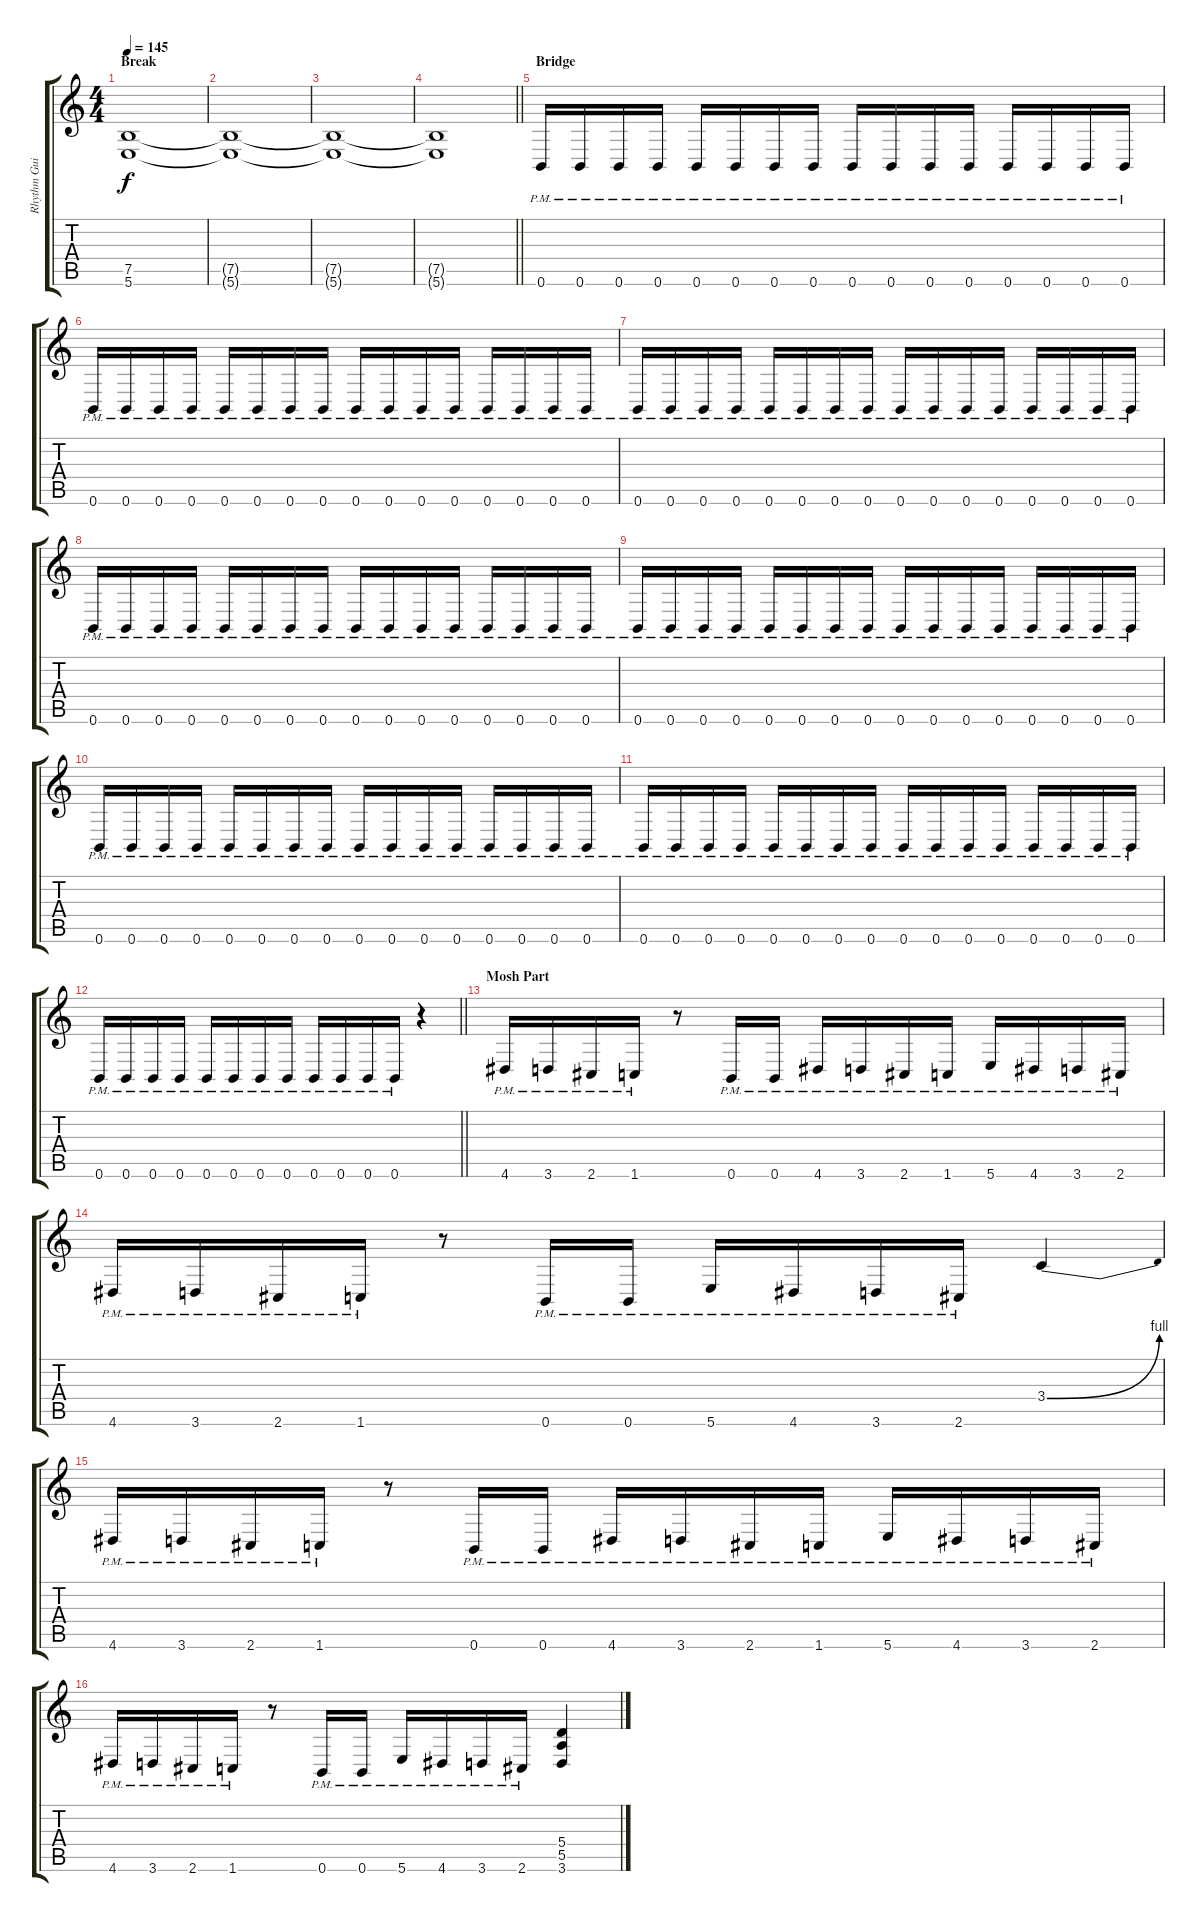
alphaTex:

\track ("Rhythm Guitar" "Rhythm Gui") {instrument distortionguitar}
\staff {score tabs}
\tuning (B3 Gb3 D3 A2 E2 B1) {hide}
\ts (4 4)
\section ("" "Break")
\tempo 145
\clef g2
\ks c
(7.5 5.6).1{dy f} |
(7.5{t} 5.6{t}).1 |
(7.5{t} 5.6{t}).1 |
\barLineRight lightlight
(7.5{t} 5.6{t}).1 |
\section ("" "Bridge")
0.6{pm}.16 0.6{pm}.16 0.6{pm}.16 0.6{pm}.16 0.6{pm}.16 0.6{pm}.16 0.6{pm}.16 0.6{pm}.16 0.6{pm}.16 0.6{pm}.16 0.6{pm}.16 0.6{pm}.16 0.6{pm}.16 0.6{pm}.16 0.6{pm}.16 0.6{pm}.16 |
0.6{pm}.16 0.6{pm}.16 0.6{pm}.16 0.6{pm}.16 0.6{pm}.16 0.6{pm}.16 0.6{pm}.16 0.6{pm}.16 0.6{pm}.16 0.6{pm}.16 0.6{pm}.16 0.6{pm}.16 0.6{pm}.16 0.6{pm}.16 0.6{pm}.16 0.6{pm}.16 |
0.6{pm}.16 0.6{pm}.16 0.6{pm}.16 0.6{pm}.16 0.6{pm}.16 0.6{pm}.16 0.6{pm}.16 0.6{pm}.16 0.6{pm}.16 0.6{pm}.16 0.6{pm}.16 0.6{pm}.16 0.6{pm}.16 0.6{pm}.16 0.6{pm}.16 0.6{pm}.16 |
0.6{pm}.16 0.6{pm}.16 0.6{pm}.16 0.6{pm}.16 0.6{pm}.16 0.6{pm}.16 0.6{pm}.16 0.6{pm}.16 0.6{pm}.16 0.6{pm}.16 0.6{pm}.16 0.6{pm}.16 0.6{pm}.16 0.6{pm}.16 0.6{pm}.16 0.6{pm}.16 |
0.6{pm}.16 0.6{pm}.16 0.6{pm}.16 0.6{pm}.16 0.6{pm}.16 0.6{pm}.16 0.6{pm}.16 0.6{pm}.16 0.6{pm}.16 0.6{pm}.16 0.6{pm}.16 0.6{pm}.16 0.6{pm}.16 0.6{pm}.16 0.6{pm}.16 0.6{pm}.16 |
0.6{pm}.16 0.6{pm}.16 0.6{pm}.16 0.6{pm}.16 0.6{pm}.16 0.6{pm}.16 0.6{pm}.16 0.6{pm}.16 0.6{pm}.16 0.6{pm}.16 0.6{pm}.16 0.6{pm}.16 0.6{pm}.16 0.6{pm}.16 0.6{pm}.16 0.6{pm}.16 |
0.6{pm}.16 0.6{pm}.16 0.6{pm}.16 0.6{pm}.16 0.6{pm}.16 0.6{pm}.16 0.6{pm}.16 0.6{pm}.16 0.6{pm}.16 0.6{pm}.16 0.6{pm}.16 0.6{pm}.16 0.6{pm}.16 0.6{pm}.16 0.6{pm}.16 0.6{pm}.16 |
\barLineRight lightlight
0.6{pm}.16 0.6{pm}.16 0.6{pm}.16 0.6{pm}.16 0.6{pm}.16 0.6{pm}.16 0.6{pm}.16 0.6{pm}.16 0.6{pm}.16 0.6{pm}.16 0.6{pm}.16 0.6{pm}.16 r.4 |
\section ("" "Mosh Part")
4.6{pm}.16 3.6{pm}.16 2.6{pm}.16 1.6{pm}.16 r.8 0.6{pm}.16 0.6{pm}.16 4.6{pm}.16 3.6{pm}.16 2.6{pm}.16 1.6{pm}.16 5.6{pm}.16 4.6{pm}.16 3.6{pm}.16 2.6{pm}.16 |
4.6{pm}.16 3.6{pm}.16 2.6{pm}.16 1.6{pm}.16 r.8 0.6{pm}.16 0.6{pm}.16 5.6{pm}.16 4.6{pm}.16 3.6{pm}.16 2.6{pm}.16 3.4{be (bend 0 0 60 4)}.4 |
4.6{pm}.16 3.6{pm}.16 2.6{pm}.16 1.6{pm}.16 r.8 0.6{pm}.16 0.6{pm}.16 4.6{pm}.16 3.6{pm}.16 2.6{pm}.16 1.6{pm}.16 5.6{pm}.16 4.6{pm}.16 3.6{pm}.16 2.6{pm}.16 |
4.6{pm}.16 3.6{pm}.16 2.6{pm}.16 1.6{pm}.16 r.8 0.6{pm}.16 0.6{pm}.16 5.6{pm}.16 4.6{pm}.16 3.6{pm}.16 2.6{pm}.16 (5.4 5.5 3.6).4
